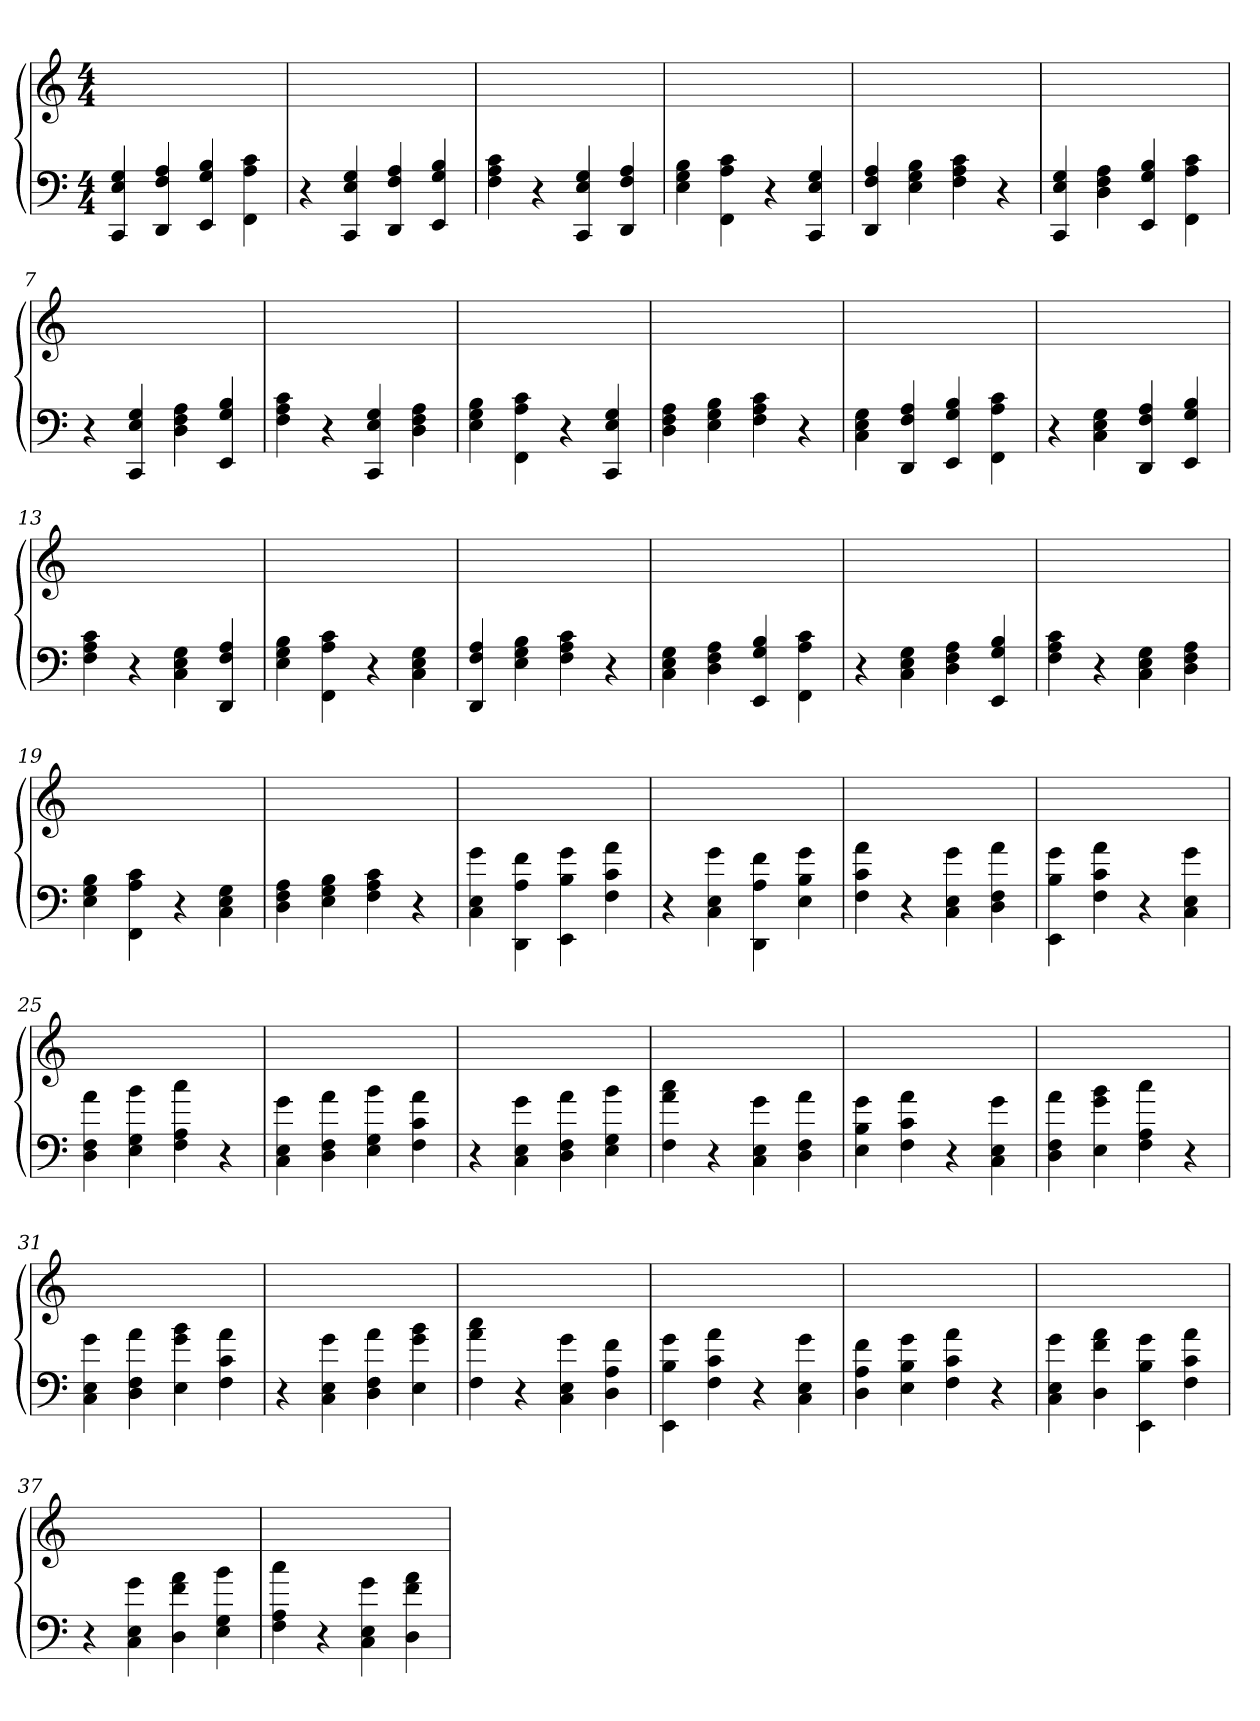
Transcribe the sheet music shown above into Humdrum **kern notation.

**kern	**kern
*part2	*part1
*staff2	*staff1
*clefF4	*clefG2
*k[]	*k[]
*C:	*C:
*M4/4	*M4/4
*MM60	*MM60
=1	=1
4CC 4E 4G	1ryy
4DD 4F 4A	.
4EE 4G 4B	.
4FF 4A 4c	.
=2	=2
4r	1ryy
4CC 4E 4G	.
4DD 4F 4A	.
4EE 4G 4B	.
=3	=3
4F 4A 4c	1ryy
4r	.
4CC 4E 4G	.
4DD 4F 4A	.
=4	=4
4E 4G 4B	1ryy
4FF 4A 4c	.
4r	.
4CC 4E 4G	.
=5	=5
4DD 4F 4A	1ryy
4E 4G 4B	.
4F 4A 4c	.
4r	.
=6	=6
4CC 4E 4G	1ryy
4D 4F 4A	.
4EE 4G 4B	.
4FF 4A 4c	.
=7	=7
4r	1ryy
4CC 4E 4G	.
4D 4F 4A	.
4EE 4G 4B	.
=8	=8
4F 4A 4c	1ryy
4r	.
4CC 4E 4G	.
4D 4F 4A	.
=9	=9
4E 4G 4B	1ryy
4FF 4A 4c	.
4r	.
4CC 4E 4G	.
=10	=10
4D 4F 4A	1ryy
4E 4G 4B	.
4F 4A 4c	.
4r	.
=11	=11
4C 4E 4G	1ryy
4DD 4F 4A	.
4EE 4G 4B	.
4FF 4A 4c	.
=12	=12
4r	1ryy
4C 4E 4G	.
4DD 4F 4A	.
4EE 4G 4B	.
=13	=13
4F 4A 4c	1ryy
4r	.
4C 4E 4G	.
4DD 4F 4A	.
=14	=14
4E 4G 4B	1ryy
4FF 4A 4c	.
4r	.
4C 4E 4G	.
=15	=15
4DD 4F 4A	1ryy
4E 4G 4B	.
4F 4A 4c	.
4r	.
=16	=16
4C 4E 4G	1ryy
4D 4F 4A	.
4EE 4G 4B	.
4FF 4A 4c	.
=17	=17
4r	1ryy
4C 4E 4G	.
4D 4F 4A	.
4EE 4G 4B	.
=18	=18
4F 4A 4c	1ryy
4r	.
4C 4E 4G	.
4D 4F 4A	.
=19	=19
4E 4G 4B	1ryy
4FF 4A 4c	.
4r	.
4C 4E 4G	.
=20	=20
4D 4F 4A	1ryy
4E 4G 4B	.
4F 4A 4c	.
4r	.
=21	=21
4C 4E 4g	1ryy
4DD 4A 4f	.
4EE 4B 4g	.
4F 4c 4a	.
=22	=22
4r	1ryy
4C 4E 4g	.
4DD 4A 4f	.
4E 4B 4g	.
=23	=23
4F 4c 4a	1ryy
4r	.
4C 4E 4g	.
4D 4F 4a	.
=24	=24
4EE 4B 4g	1ryy
4F 4c 4a	.
4r	.
4C 4E 4g	.
=25	=25
4D 4F 4a	1ryy
4E 4G 4b	.
4F 4A 4cc	.
4r	.
=26	=26
4C 4E 4g	1ryy
4D 4F 4a	.
4E 4G 4b	.
4F 4c 4a	.
=27	=27
4r	1ryy
4C 4E 4g	.
4D 4F 4a	.
4E 4G 4b	.
=28	=28
4F 4a 4cc	1ryy
4r	.
4C 4E 4g	.
4D 4F 4a	.
=29	=29
4E 4B 4g	1ryy
4F 4c 4a	.
4r	.
4C 4E 4g	.
=30	=30
4D 4F 4a	1ryy
4E 4g 4b	.
4F 4A 4cc	.
4r	.
=31	=31
4C 4E 4g	1ryy
4D 4F 4a	.
4E 4g 4b	.
4F 4c 4a	.
=32	=32
4r	1ryy
4C 4E 4g	.
4D 4F 4a	.
4E 4g 4b	.
=33	=33
4F 4a 4cc	1ryy
4r	.
4C 4E 4g	.
4D 4A 4f	.
=34	=34
4EE 4B 4g	1ryy
4F 4c 4a	.
4r	.
4C 4E 4g	.
=35	=35
4D 4A 4f	1ryy
4E 4B 4g	.
4F 4c 4a	.
4r	.
=36	=36
4C 4E 4g	1ryy
4D 4f 4a	.
4EE 4B 4g	.
4F 4c 4a	.
=37	=37
4r	1ryy
4C 4E 4g	.
4D 4f 4a	.
4E 4G 4b	.
=38	=38
4F 4A 4cc	1ryy
4r	.
4C 4E 4g	.
4D 4f 4a	.
=	=
*-	*-
